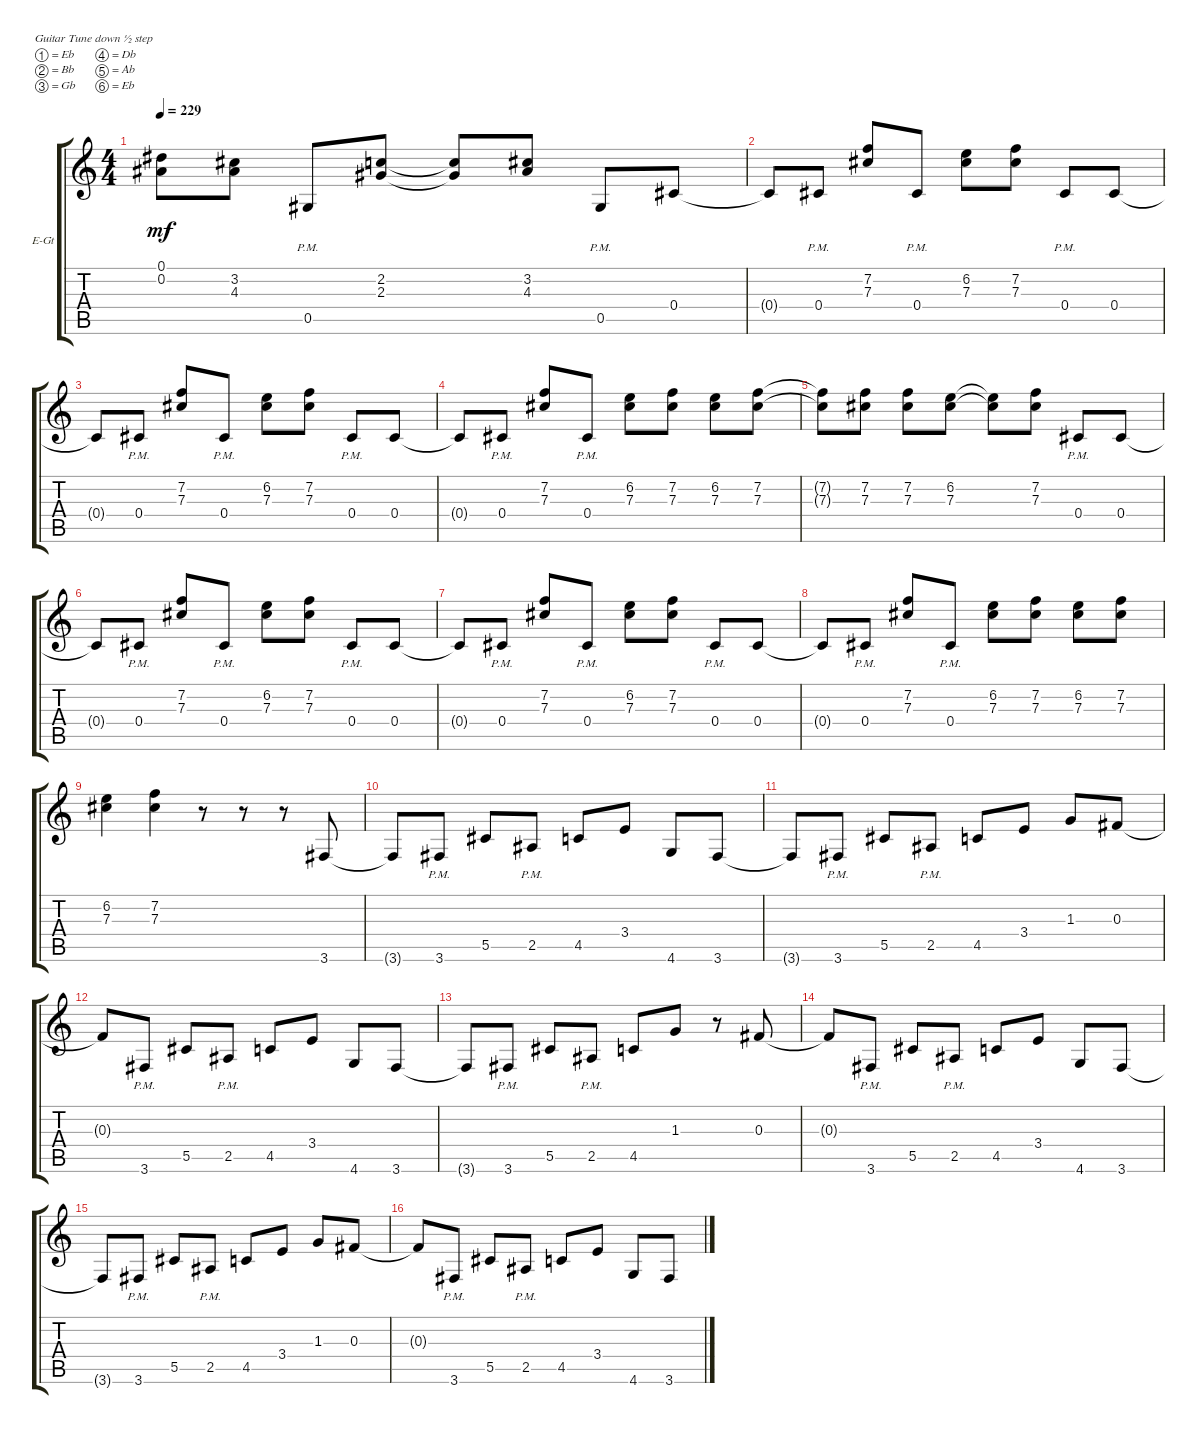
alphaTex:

\defaultSystemsLayout 4
\bracketExtendMode groupsimilarinstruments
\firstSystemTrackNameOrientation horizontal
\otherSystemsTrackNameOrientation horizontal
\track ("Electric Guitar" "E-Gt") {instrument overdrivenguitar}
\staff {score tabs}
\tuning (Eb4 Bb3 Gb3 Db3 Ab2 Eb2)
\ts (4 4)
\tempo 229
\clef g2
\ks c
(0.2{t} 0.1{t}).8{dy mf} (3.2 4.3).8 0.5{pm}.8 (2.3 2.2).8 (2.3{t} 2.2{t}).8 (4.3 3.2).8 0.5{pm}.8 0.4.8 |
0.4{t}.8 0.4{pm}.8 (7.3 7.2).8 0.4{pm}.8 (6.2 7.3).8 (7.2 7.3).8 0.4{pm}.8 0.4.8 |
0.4{t}.8 0.4{pm}.8 (7.3 7.2).8 0.4{pm}.8 (6.2 7.3).8 (7.2 7.3).8 0.4{pm}.8 0.4.8 |
0.4{t}.8 0.4{pm}.8 (7.3 7.2).8 0.4{pm}.8 (6.2 7.3).8 (7.2 7.3).8 (6.2 7.3).8 (7.3 7.2).8 |
(7.2{t} 7.3{t}).8 (7.3 7.2).8 (7.3 7.2).8 (7.3 6.2).8 (6.2{t} 7.3{t}).8 (7.3 7.2).8 0.4{pm}.8 0.4.8 |
0.4{t}.8 0.4{pm}.8 (7.3 7.2).8 0.4{pm}.8 (6.2 7.3).8 (7.2 7.3).8 0.4{pm}.8 0.4.8 |
0.4{t}.8 0.4{pm}.8 (7.3 7.2).8 0.4{pm}.8 (6.2 7.3).8 (7.2 7.3).8 0.4{pm}.8 0.4.8 |
0.4{t}.8 0.4{pm}.8 (7.3 7.2).8 0.4{pm}.8 (6.2 7.3).8 (7.2 7.3).8 (6.2 7.3).8 (7.3 7.2).8 |
(6.2 7.3).4 (7.3 7.2).4 r.8 r.8 r.8 3.6.8 |
3.6{t}.8 3.6{pm}.8 5.5.8 2.5{pm}.8 4.5.8 3.4.8 4.6.8 3.6.8 |
3.6{t}.8 3.6{pm}.8 5.5.8 2.5{pm}.8 4.5.8 3.4.8 1.3.8 0.3.8 |
0.3{t}.8 3.6{pm}.8 5.5.8 2.5{pm}.8 4.5.8 3.4.8 4.6.8 3.6.8 |
3.6{t}.8 3.6{pm}.8 5.5.8 2.5{pm}.8 4.5.8 1.3.8 r.8 0.3.8 |
0.3{t}.8 3.6{pm}.8 5.5.8 2.5{pm}.8 4.5.8 3.4.8 4.6.8 3.6.8 |
3.6{t}.8 3.6{pm}.8 5.5.8 2.5{pm}.8 4.5.8 3.4.8 1.3.8 0.3.8 |
0.3{t}.8 3.6{pm}.8 5.5.8 2.5{pm}.8 4.5.8 3.4.8 4.6.8 3.6.8
